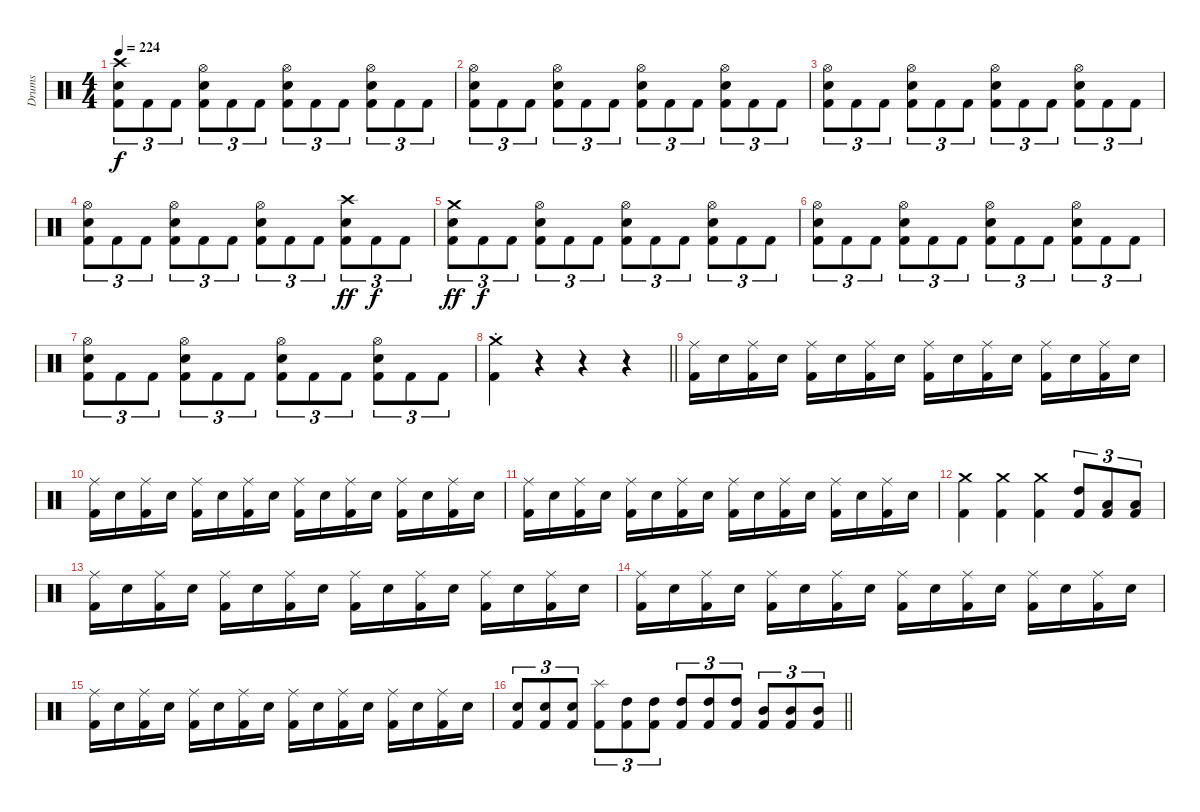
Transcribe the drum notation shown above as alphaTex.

\track ("Drums" "Drums") {instrument percussion}
\staff {score}
\articulation defaults
\ts (4 4)
\tempo 224
\clef neutral
\ks c
("Crash high (hit)" "Electric Snare (hit)" "Kick (hit) 2").8{tu (3 2) dy f} "Kick (hit) 2".8{tu (3 2)} "Kick (hit) 2".8{tu (3 2)} ("Hi-Hat (open)" "Electric Snare (hit)" "Kick (hit) 2").8{tu (3 2)} "Kick (hit) 2".8{tu (3 2)} "Kick (hit) 2".8{tu (3 2)} ("Hi-Hat (open)" "Electric Snare (hit)" "Kick (hit) 2").8{tu (3 2)} "Kick (hit) 2".8{tu (3 2)} "Kick (hit) 2".8{tu (3 2)} ("Hi-Hat (open)" "Electric Snare (hit)" "Kick (hit) 2").8{tu (3 2)} "Kick (hit) 2".8{tu (3 2)} "Kick (hit) 2".8{tu (3 2)} |
("Hi-Hat (open)" "Electric Snare (hit)" "Kick (hit) 2").8{tu (3 2)} "Kick (hit) 2".8{tu (3 2)} "Kick (hit) 2".8{tu (3 2)} ("Hi-Hat (open)" "Electric Snare (hit)" "Kick (hit) 2").8{tu (3 2)} "Kick (hit) 2".8{tu (3 2)} "Kick (hit) 2".8{tu (3 2)} ("Hi-Hat (open)" "Electric Snare (hit)" "Kick (hit) 2").8{tu (3 2)} "Kick (hit) 2".8{tu (3 2)} "Kick (hit) 2".8{tu (3 2)} ("Hi-Hat (open)" "Electric Snare (hit)" "Kick (hit) 2").8{tu (3 2)} "Kick (hit) 2".8{tu (3 2)} "Kick (hit) 2".8{tu (3 2)} |
("Hi-Hat (open)" "Electric Snare (hit)" "Kick (hit) 2").8{tu (3 2)} "Kick (hit) 2".8{tu (3 2)} "Kick (hit) 2".8{tu (3 2)} ("Hi-Hat (open)" "Electric Snare (hit)" "Kick (hit) 2").8{tu (3 2)} "Kick (hit) 2".8{tu (3 2)} "Kick (hit) 2".8{tu (3 2)} ("Hi-Hat (open)" "Electric Snare (hit)" "Kick (hit) 2").8{tu (3 2)} "Kick (hit) 2".8{tu (3 2)} "Kick (hit) 2".8{tu (3 2)} ("Hi-Hat (open)" "Electric Snare (hit)" "Kick (hit) 2").8{tu (3 2)} "Kick (hit) 2".8{tu (3 2)} "Kick (hit) 2".8{tu (3 2)} |
("Hi-Hat (open)" "Electric Snare (hit)" "Kick (hit) 2").8{tu (3 2)} "Kick (hit) 2".8{tu (3 2)} "Kick (hit) 2".8{tu (3 2)} ("Hi-Hat (open)" "Electric Snare (hit)" "Kick (hit) 2").8{tu (3 2)} "Kick (hit) 2".8{tu (3 2)} "Kick (hit) 2".8{tu (3 2)} ("Hi-Hat (open)" "Electric Snare (hit)" "Kick (hit) 2").8{tu (3 2)} "Kick (hit) 2".8{tu (3 2)} "Kick (hit) 2".8{tu (3 2)} ("Crash high (hit)" "Electric Snare (hit)" "Kick (hit) 2").8{tu (3 2) dy ff} "Kick (hit) 2".8{tu (3 2) dy f} "Kick (hit) 2".8{tu (3 2)} |
("Crash medium (hit)" "Electric Snare (hit)" "Kick (hit) 2").8{tu (3 2) dy ff} "Kick (hit) 2".8{tu (3 2) dy f} "Kick (hit) 2".8{tu (3 2)} ("Hi-Hat (open)" "Electric Snare (hit)" "Kick (hit) 2").8{tu (3 2)} "Kick (hit) 2".8{tu (3 2)} "Kick (hit) 2".8{tu (3 2)} ("Hi-Hat (open)" "Electric Snare (hit)" "Kick (hit) 2").8{tu (3 2)} "Kick (hit) 2".8{tu (3 2)} "Kick (hit) 2".8{tu (3 2)} ("Hi-Hat (open)" "Electric Snare (hit)" "Kick (hit) 2").8{tu (3 2)} "Kick (hit) 2".8{tu (3 2)} "Kick (hit) 2".8{tu (3 2)} |
("Hi-Hat (open)" "Electric Snare (hit)" "Kick (hit) 2").8{tu (3 2)} "Kick (hit) 2".8{tu (3 2)} "Kick (hit) 2".8{tu (3 2)} ("Hi-Hat (open)" "Electric Snare (hit)" "Kick (hit) 2").8{tu (3 2)} "Kick (hit) 2".8{tu (3 2)} "Kick (hit) 2".8{tu (3 2)} ("Hi-Hat (open)" "Electric Snare (hit)" "Kick (hit) 2").8{tu (3 2)} "Kick (hit) 2".8{tu (3 2)} "Kick (hit) 2".8{tu (3 2)} ("Hi-Hat (open)" "Electric Snare (hit)" "Kick (hit) 2").8{tu (3 2)} "Kick (hit) 2".8{tu (3 2)} "Kick (hit) 2".8{tu (3 2)} |
("Hi-Hat (open)" "Electric Snare (hit)" "Kick (hit) 2").8{tu (3 2)} "Kick (hit) 2".8{tu (3 2)} "Kick (hit) 2".8{tu (3 2)} ("Hi-Hat (open)" "Electric Snare (hit)" "Kick (hit) 2").8{tu (3 2)} "Kick (hit) 2".8{tu (3 2)} "Kick (hit) 2".8{tu (3 2)} ("Hi-Hat (open)" "Electric Snare (hit)" "Kick (hit) 2").8{tu (3 2)} "Kick (hit) 2".8{tu (3 2)} "Kick (hit) 2".8{tu (3 2)} ("Hi-Hat (open)" "Electric Snare (hit)" "Kick (hit) 2").8{tu (3 2)} "Kick (hit) 2".8{tu (3 2)} "Kick (hit) 2".8{tu (3 2)} |
\barLineRight lightlight
("Crash medium (hit)"{st} "Kick (hit) 2").4 r.4 r.4 r.4 |
("Ride (middle)" "Kick (hit) 2").16 "Electric Snare (hit)".16 ("Ride (middle)" "Kick (hit) 2").16 "Electric Snare (hit)".16 ("Ride (middle)" "Kick (hit) 2").16 "Electric Snare (hit)".16 ("Ride (middle)" "Kick (hit) 2").16 "Electric Snare (hit)".16 ("Ride (middle)" "Kick (hit) 2").16 "Electric Snare (hit)".16 ("Ride (middle)" "Kick (hit) 2").16 "Electric Snare (hit)".16 ("Ride (middle)" "Kick (hit) 2").16 "Electric Snare (hit)".16 ("Ride (middle)" "Kick (hit) 2").16 "Electric Snare (hit)".16 |
("Ride (middle)" "Kick (hit) 2").16 "Electric Snare (hit)".16 ("Ride (middle)" "Kick (hit) 2").16 "Electric Snare (hit)".16 ("Ride (middle)" "Kick (hit) 2").16 "Electric Snare (hit)".16 ("Ride (middle)" "Kick (hit) 2").16 "Electric Snare (hit)".16 ("Ride (middle)" "Kick (hit) 2").16 "Electric Snare (hit)".16 ("Ride (middle)" "Kick (hit) 2").16 "Electric Snare (hit)".16 ("Ride (middle)" "Kick (hit) 2").16 "Electric Snare (hit)".16 ("Ride (middle)" "Kick (hit) 2").16 "Electric Snare (hit)".16 |
("Ride (middle)" "Kick (hit) 2").16 "Electric Snare (hit)".16 ("Ride (middle)" "Kick (hit) 2").16 "Electric Snare (hit)".16 ("Ride (middle)" "Kick (hit) 2").16 "Electric Snare (hit)".16 ("Ride (middle)" "Kick (hit) 2").16 "Electric Snare (hit)".16 ("Ride (middle)" "Kick (hit) 2").16 "Electric Snare (hit)".16 ("Ride (middle)" "Kick (hit) 2").16 "Electric Snare (hit)".16 ("Ride (middle)" "Kick (hit) 2").16 "Electric Snare (hit)".16 ("Ride (middle)" "Kick (hit) 2").16 "Electric Snare (hit)".16 |
("Crash medium (hit)" "Kick (hit) 2").4 ("Crash medium (hit)" "Kick (hit) 2").4 ("Crash medium (hit)" "Kick (hit) 2").4 ("High Tom (hit)" "Kick (hit) 2").8{tu (3 2)} ("Low Tom (hit)" "Kick (hit) 2").8{tu (3 2)} ("Low Tom (hit)" "Kick (hit) 2").8{tu (3 2)} |
("Ride (middle)" "Kick (hit) 2").16 "Electric Snare (hit)".16 ("Ride (middle)" "Kick (hit) 2").16 "Electric Snare (hit)".16 ("Ride (middle)" "Kick (hit) 2").16 "Electric Snare (hit)".16 ("Ride (middle)" "Kick (hit) 2").16 "Electric Snare (hit)".16 ("Ride (middle)" "Kick (hit) 2").16 "Electric Snare (hit)".16 ("Ride (middle)" "Kick (hit) 2").16 "Electric Snare (hit)".16 ("Ride (middle)" "Kick (hit) 2").16 "Electric Snare (hit)".16 ("Ride (middle)" "Kick (hit) 2").16 "Electric Snare (hit)".16 |
("Ride (middle)" "Kick (hit) 2").16 "Electric Snare (hit)".16 ("Ride (middle)" "Kick (hit) 2").16 "Electric Snare (hit)".16 ("Ride (middle)" "Kick (hit) 2").16 "Electric Snare (hit)".16 ("Ride (middle)" "Kick (hit) 2").16 "Electric Snare (hit)".16 ("Ride (middle)" "Kick (hit) 2").16 "Electric Snare (hit)".16 ("Ride (middle)" "Kick (hit) 2").16 "Electric Snare (hit)".16 ("Ride (middle)" "Kick (hit) 2").16 "Electric Snare (hit)".16 ("Ride (middle)" "Kick (hit) 2").16 "Electric Snare (hit)".16 |
("Ride (middle)" "Kick (hit) 2").16 "Electric Snare (hit)".16 ("Ride (middle)" "Kick (hit) 2").16 "Electric Snare (hit)".16 ("Ride (middle)" "Kick (hit) 2").16 "Electric Snare (hit)".16 ("Ride (middle)" "Kick (hit) 2").16 "Electric Snare (hit)".16 ("Ride (middle)" "Kick (hit) 2").16 "Electric Snare (hit)".16 ("Ride (middle)" "Kick (hit) 2").16 "Electric Snare (hit)".16 ("Ride (middle)" "Kick (hit) 2").16 "Electric Snare (hit)".16 ("Ride (middle)" "Kick (hit) 2").16 "Electric Snare (hit)".16 |
\barLineRight lightlight
("Electric Snare (hit)" "Kick (hit) 2").8{tu (3 2)} ("Electric Snare (hit)" "Kick (hit) 2").8{tu (3 2)} ("Electric Snare (hit)" "Kick (hit) 2").8{tu (3 2)} ("Splash (hit)" "Kick (hit) 2").8{tu (3 2)} ("High Tom (hit)" "Kick (hit) 2").8{tu (3 2)} ("High Tom (hit)" "Kick (hit) 2").8{tu (3 2)} ("High Tom (hit)" "Kick (hit) 2").8{tu (3 2)} ("High Tom (hit)" "Kick (hit) 2").8{tu (3 2)} ("High Tom (hit)" "Kick (hit) 2").8{tu (3 2)} ("Mid Tom (hit)" "Kick (hit) 2").8{tu (3 2)} ("Mid Tom (hit)" "Kick (hit) 2").8{tu (3 2)} ("Mid Tom (hit)" "Kick (hit) 2").8{tu (3 2)}
